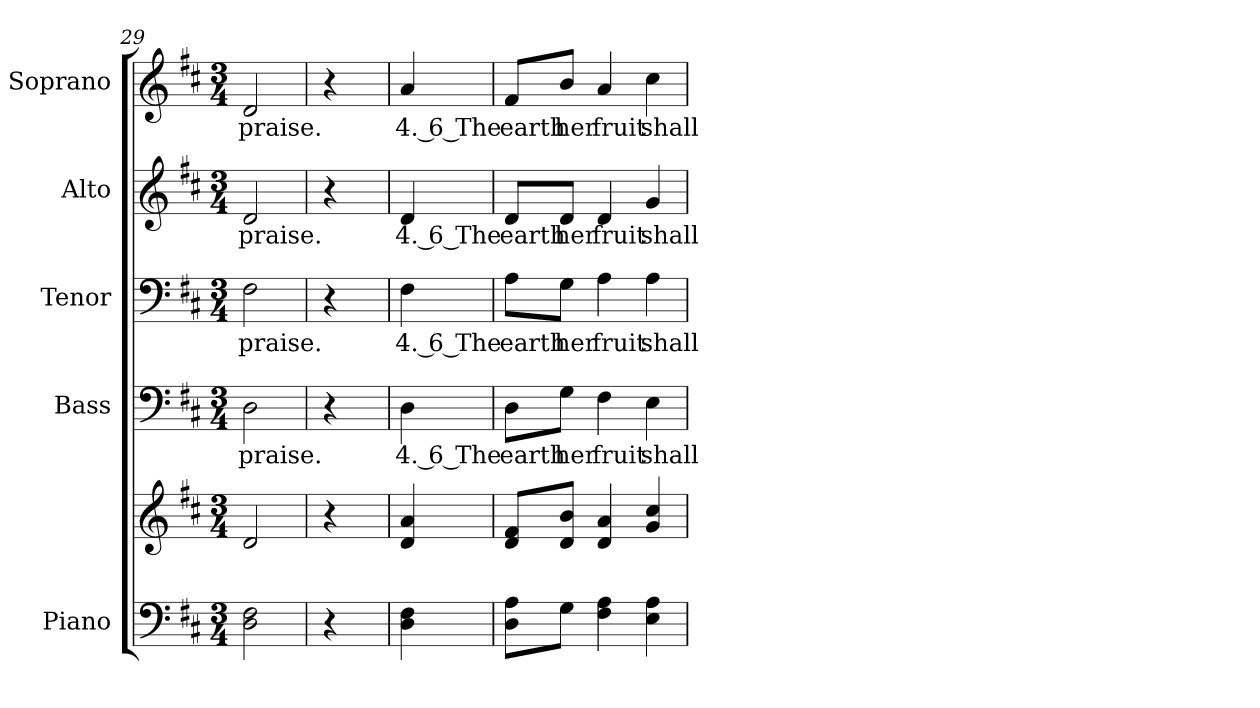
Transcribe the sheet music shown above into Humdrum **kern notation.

**kern	**kern	**kern	**text	**kern	**text	**kern	**text	**kern	**text
*part5	*part5	*part4	*part4	*part3	*part3	*part2	*part2	*part1	*part1
*staff6	*staff5	*staff4	*staff4	*staff3	*staff3	*staff2	*staff2	*staff1	*staff1
*I"Piano	*	*I"Bass	*	*I"Tenor	*	*I"Alto	*	*I"Soprano	*
*I'Pno.	*	*I'B.	*	*I'T.	*	*I'A.	*	*I'S.	*
*clefF4	*clefG2	*clefF4	*	*clefF4	*	*clefG2	*	*clefG2	*
*k[f#c#]	*k[f#c#]	*k[f#c#]	*	*k[f#c#]	*	*k[f#c#]	*	*k[f#c#]	*
*D:	*D:	*D:	*	*D:	*	*D:	*	*D:	*
*M3/4	*M3/4	*M3/4	*	*M3/4	*	*M3/4	*	*M3/4	*
=29	=29	=29	=29	=29	=29	=29	=29	=29	=29
!	!	!	!LO:LY:b:color=#000000	!	!	!	!	!	!
!	!	!	!	!	!LO:LY:b:color=#000000	!	!	!	!
!	!	!	!	!	!	!	!LO:LY:b:color=#000000	!	!
!	!	!	!	!	!	!	!	!	!LO:LY:b:color=#000000
2Di\ 2F#i	2di/	2Di\	praise.	2F#i\	praise.	2di/	praise.	2di/	praise.
!!LO:PB:g=z
=30	=30	=30	=30	=30	=30	=30	=30	=30	=30
4r	4r	4r	.	4r	.	4r	.	4r	.
=31	=31	=31	=31	=31	=31	=31	=31	=31	=31
!	!	!	!LO:LY:b:color=#000000	!	!	!	!	!	!
!	!	!	!	!	!LO:LY:b:color=#000000	!	!	!	!
!	!	!	!	!	!	!	!LO:LY:b:color=#000000	!	!
!	!	!	!	!	!	!	!	!	!LO:LY:b:color=#000000
4Di\ 4F#i	4di/ 4ai	4Di\	4. 6 The	4F#i\	4. 6 The	4di/	4. 6 The	4ai/	4. 6 The
=32	=32	=32	=32	=32	=32	=32	=32	=32	=32
!	!	!	!LO:LY:b:color=#000000	!	!	!	!	!	!
!	!	!	!	!	!LO:LY:b:color=#000000	!	!	!	!
!	!	!	!	!	!	!	!LO:LY:b:color=#000000	!	!
!	!	!	!	!	!	!	!	!	!LO:LY:b:color=#000000
8Di\ 8Ai\L	8di/ 8f#i/L	8Di\L	earth	8Ai\L	earth	8di/L	earth	8f#i/L	earth
!	!	!	!LO:LY:b:color=#000000	!	!	!	!	!	!
!	!	!	!	!	!LO:LY:b:color=#000000	!	!	!	!
!	!	!	!	!	!	!	!LO:LY:b:color=#000000	!	!
!	!	!	!	!	!	!	!	!	!LO:LY:b:color=#000000
8Gi\J	8di/ 8bi/J	8Gi\J	her	8Gi\J	her	8di/J	her	8bi/J	her
!	!	!	!LO:LY:b:color=#000000	!	!	!	!	!	!
!	!	!	!	!	!LO:LY:b:color=#000000	!	!	!	!
!	!	!	!	!	!	!	!LO:LY:b:color=#000000	!	!
!	!	!	!	!	!	!	!	!	!LO:LY:b:color=#000000
4F#i\ 4Ai	4di/ 4ai	4F#i\	fruit	4Ai\	fruit	4di/	fruit	4ai/	fruit
!	!	!	!LO:LY:b:color=#000000	!	!	!	!	!	!
!	!	!	!	!	!LO:LY:b:color=#000000	!	!	!	!
!	!	!	!	!	!	!	!LO:LY:b:color=#000000	!	!
!	!	!	!	!	!	!	!	!	!LO:LY:b:color=#000000
4Ei\ 4Ai	4gi/ 4cc#i	4Ei\	shall	4Ai\	shall	4gi/	shall	4cc#i\	shall
=	=	=	=	=	=	=	=	=	=
*-	*-	*-	*-	*-	*-	*-	*-	*-	*-
